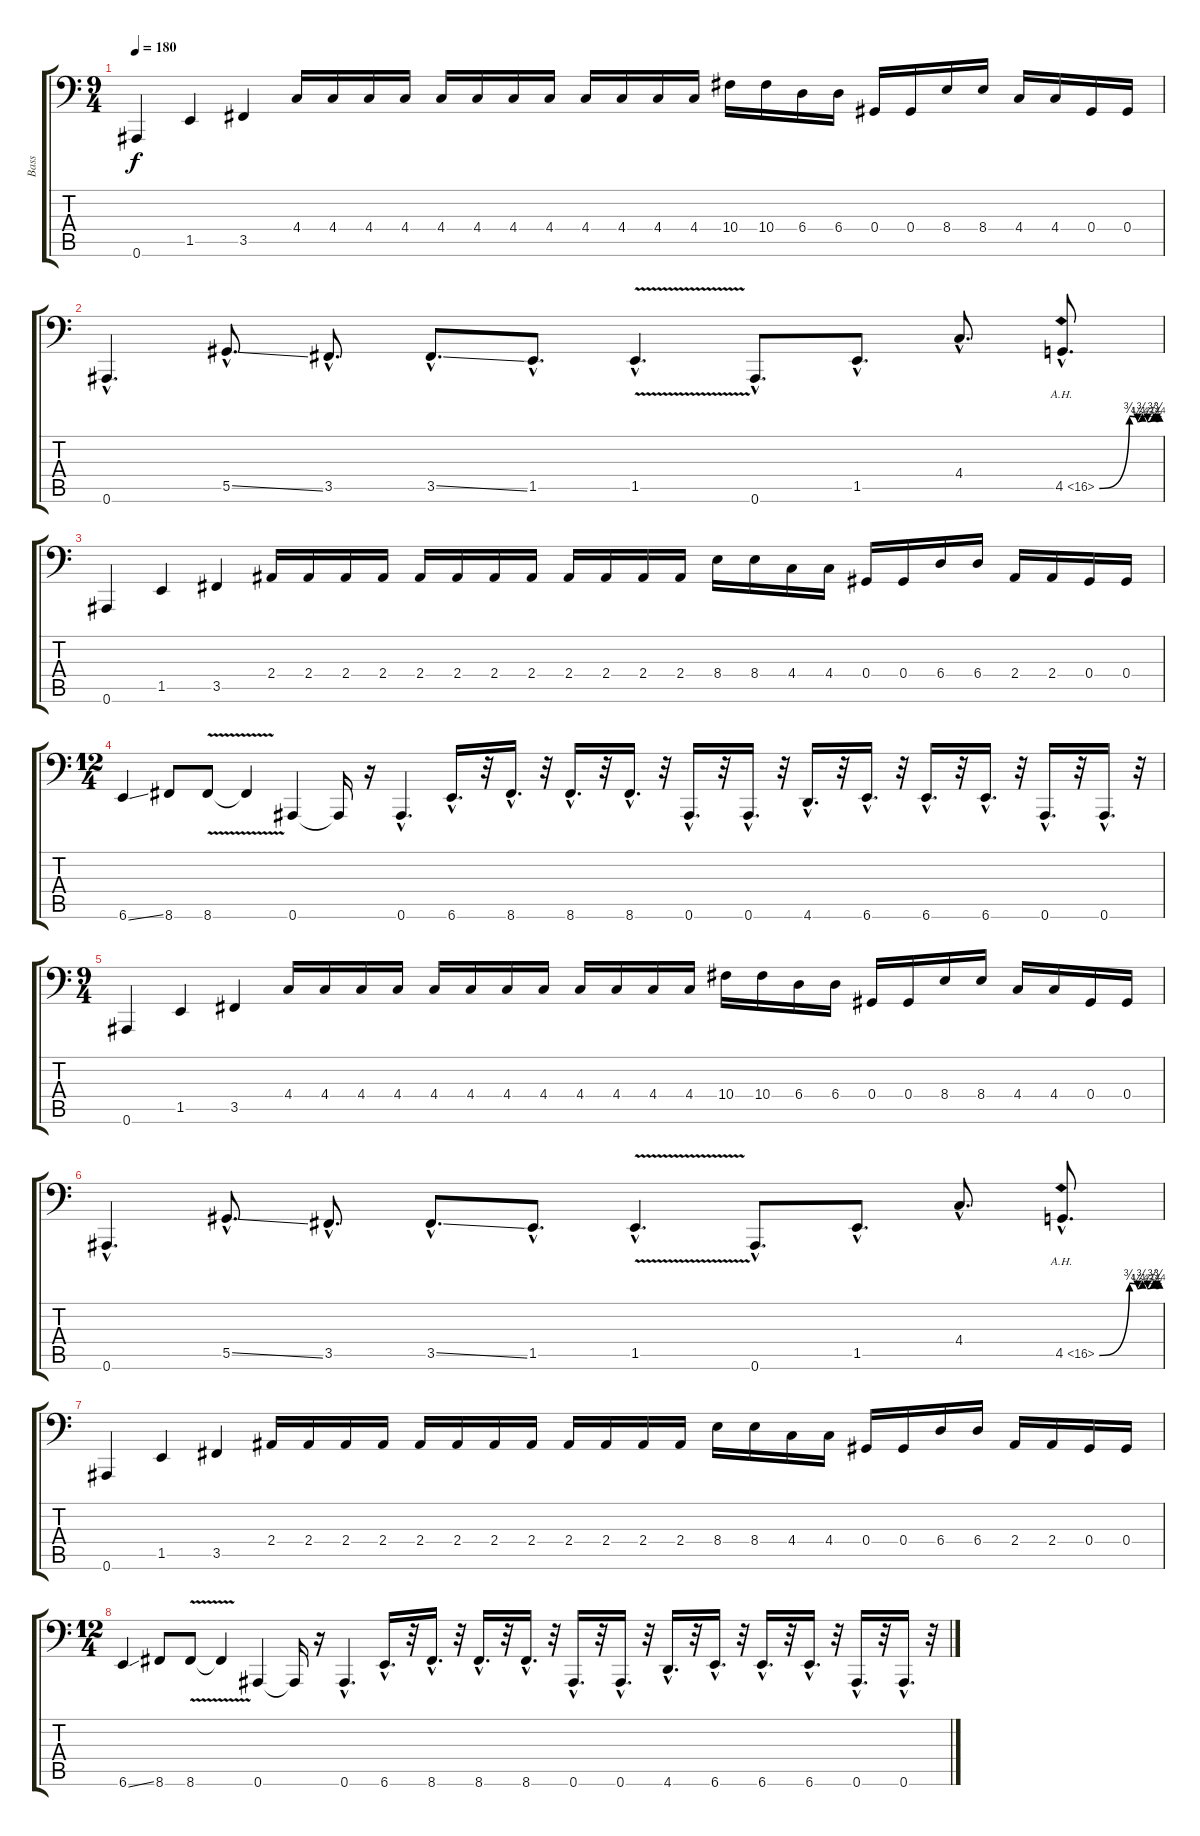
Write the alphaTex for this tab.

\track ("Bass" "Bass") {instrument electricbassfinger}
\staff {score tabs}
\tuning (Bb2 F2 Db2 Ab1 Eb1 Bb0) {hide}
\ts (9 4)
\tempo 180
\clef f4
\ks c
0.6.4{dy f} 1.5.4 3.5.4 4.4.16 4.4.16 4.4.16 4.4.16 4.4.16 4.4.16 4.4.16 4.4.16 4.4.16 4.4.16 4.4.16 4.4.16 10.4.16 10.4.16 6.4.16 6.4.16 0.4.16 0.4.16 8.4.16 8.4.16 4.4.16 4.4.16 0.4.16 0.4.16 |
0.6{hac}.4{d} 5.5{ss hac}.8{d} 3.5{hac}.8{d} 3.5{ss hac}.8{d} 1.5{hac}.8{d} 1.5{v hac}.4{d} 0.6{hac}.8{d} 1.5{hac}.8{d} 4.4{hac}.8{d} 4.5{be (custom 0 0 30 3 38 2 43 3 48 2 54 3 57 2 60 3) ah 12 hac}.8{d} |
0.6.4 1.5.4 3.5.4 2.4.16 2.4.16 2.4.16 2.4.16 2.4.16 2.4.16 2.4.16 2.4.16 2.4.16 2.4.16 2.4.16 2.4.16 8.4.16 8.4.16 4.4.16 4.4.16 0.4.16 0.4.16 6.4.16 6.4.16 2.4.16 2.4.16 0.4.16 0.4.16 |
\ts (12 4)
6.6{ss}.4 8.6.8 8.6{v}.8 8.6{t}.4 0.6.4 0.6{t}.16 r.16 0.6{hac}.4{d} 6.6{hac}.16{d} r.32 8.6{hac}.16{d} r.32 8.6{hac}.16{d} r.32 8.6{hac}.16{d} r.32 0.6{hac}.16{d} r.32 0.6{hac}.16{d} r.32 4.6{hac}.16{d} r.32 6.6{hac}.16{d} r.32 6.6{hac}.16{d} r.32 6.6{hac}.16{d} r.32 0.6{hac}.16{d} r.32 0.6{hac}.16{d} r.32 |
\ts (9 4)
0.6.4 1.5.4 3.5.4 4.4.16 4.4.16 4.4.16 4.4.16 4.4.16 4.4.16 4.4.16 4.4.16 4.4.16 4.4.16 4.4.16 4.4.16 10.4.16 10.4.16 6.4.16 6.4.16 0.4.16 0.4.16 8.4.16 8.4.16 4.4.16 4.4.16 0.4.16 0.4.16 |
0.6{hac}.4{d} 5.5{ss hac}.8{d} 3.5{hac}.8{d} 3.5{ss hac}.8{d} 1.5{hac}.8{d} 1.5{v hac}.4{d} 0.6{hac}.8{d} 1.5{hac}.8{d} 4.4{hac}.8{d} 4.5{be (custom 0 0 30 3 38 2 43 3 48 2 54 3 57 2 60 3) ah 12 hac}.8{d} |
0.6.4 1.5.4 3.5.4 2.4.16 2.4.16 2.4.16 2.4.16 2.4.16 2.4.16 2.4.16 2.4.16 2.4.16 2.4.16 2.4.16 2.4.16 8.4.16 8.4.16 4.4.16 4.4.16 0.4.16 0.4.16 6.4.16 6.4.16 2.4.16 2.4.16 0.4.16 0.4.16 |
\ts (12 4)
6.6{ss}.4 8.6.8 8.6{v}.8 8.6{t}.4 0.6.4 0.6{t}.16 r.16 0.6{hac}.4{d} 6.6{hac}.16{d} r.32 8.6{hac}.16{d} r.32 8.6{hac}.16{d} r.32 8.6{hac}.16{d} r.32 0.6{hac}.16{d} r.32 0.6{hac}.16{d} r.32 4.6{hac}.16{d} r.32 6.6{hac}.16{d} r.32 6.6{hac}.16{d} r.32 6.6{hac}.16{d} r.32 0.6{hac}.16{d} r.32 0.6{hac}.16{d} r.32
